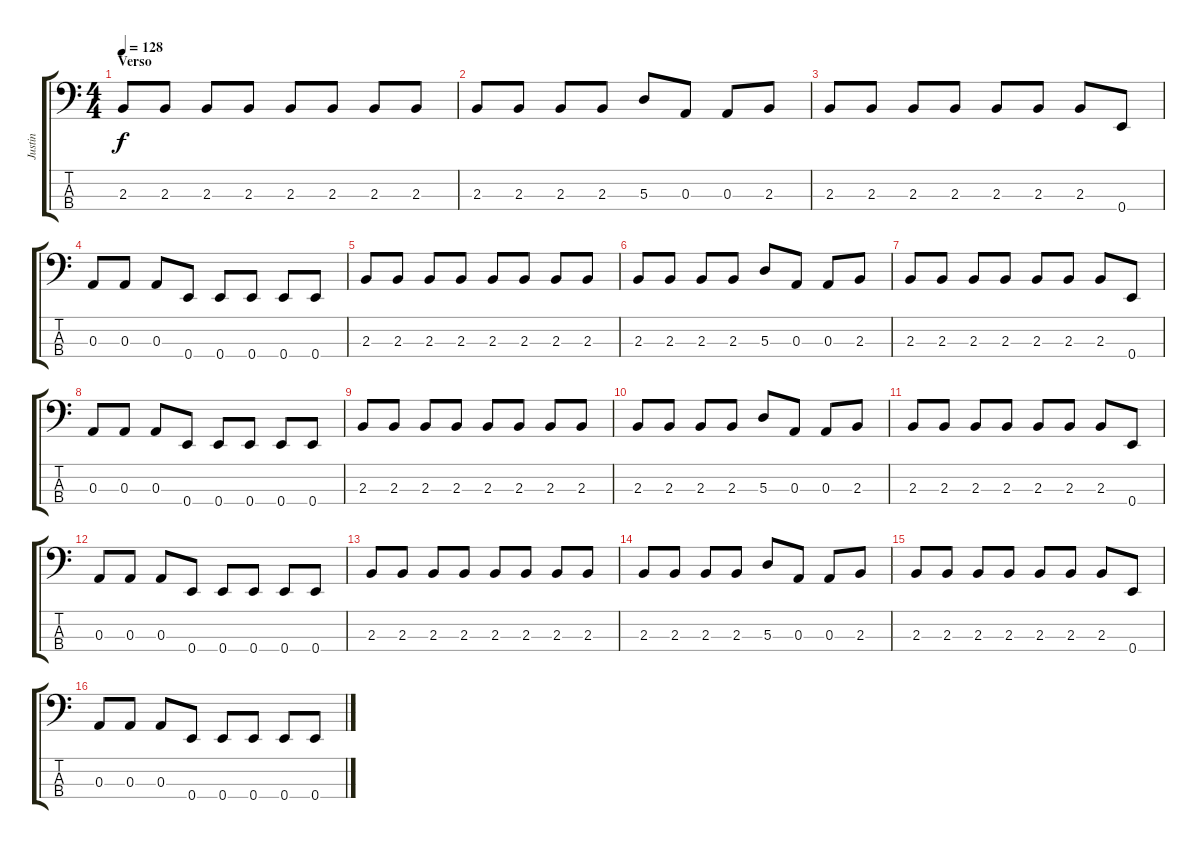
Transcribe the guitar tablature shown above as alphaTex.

\track ("Justin" "Justin") {instrument electricbasspick}
\staff {score tabs}
\tuning (G2 D2 A1 E1) {hide}
\ts (4 4)
\section ("" "Verso")
\tempo 128
\clef f4
\ks c
2.3.8{dy f} 2.3.8 2.3.8 2.3.8 2.3.8 2.3.8 2.3.8 2.3.8 |
2.3.8 2.3.8 2.3.8 2.3.8 5.3.8 0.3.8 0.3.8 2.3.8 |
2.3.8 2.3.8 2.3.8 2.3.8 2.3.8 2.3.8 2.3.8 0.4.8 |
0.3.8 0.3.8 0.3.8 0.4.8 0.4.8 0.4.8 0.4.8 0.4.8 |
2.3.8 2.3.8 2.3.8 2.3.8 2.3.8 2.3.8 2.3.8 2.3.8 |
2.3.8 2.3.8 2.3.8 2.3.8 5.3.8 0.3.8 0.3.8 2.3.8 |
2.3.8 2.3.8 2.3.8 2.3.8 2.3.8 2.3.8 2.3.8 0.4.8 |
0.3.8 0.3.8 0.3.8 0.4.8 0.4.8 0.4.8 0.4.8 0.4.8 |
2.3.8 2.3.8 2.3.8 2.3.8 2.3.8 2.3.8 2.3.8 2.3.8 |
2.3.8 2.3.8 2.3.8 2.3.8 5.3.8 0.3.8 0.3.8 2.3.8 |
2.3.8 2.3.8 2.3.8 2.3.8 2.3.8 2.3.8 2.3.8 0.4.8 |
0.3.8 0.3.8 0.3.8 0.4.8 0.4.8 0.4.8 0.4.8 0.4.8 |
2.3.8 2.3.8 2.3.8 2.3.8 2.3.8 2.3.8 2.3.8 2.3.8 |
2.3.8 2.3.8 2.3.8 2.3.8 5.3.8 0.3.8 0.3.8 2.3.8 |
2.3.8 2.3.8 2.3.8 2.3.8 2.3.8 2.3.8 2.3.8 0.4.8 |
0.3.8 0.3.8 0.3.8 0.4.8 0.4.8 0.4.8 0.4.8 0.4.8
